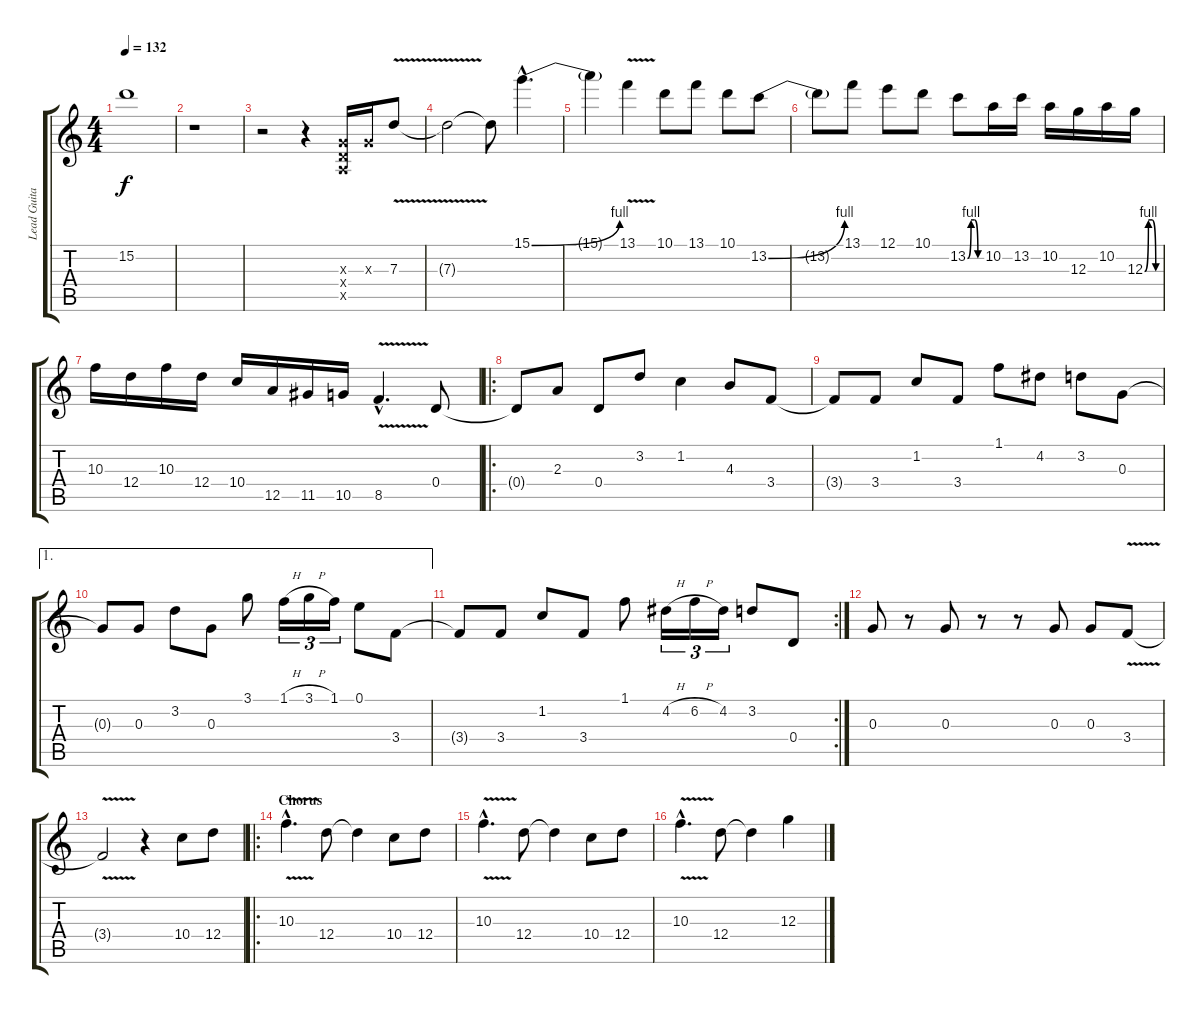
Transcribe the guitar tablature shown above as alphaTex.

\track ("Lead Guitar" "Lead Guita") {instrument distortionguitar}
\staff {score tabs}
\tuning (E4 B3 G3 D3 A2 E2) {hide}
\ts (4 4)
\tempo 132
\clef g2
\ks c
15.2{t}.1{dy f} |
r.1 |
r.2{volume 10} r.4 (0.3{x} 0.4{x} 0.5{x}).16 0.3{x}.16 7.3{v}.8 |
7.3{t}.2 7.3{t}.8 15.1{be (bend 0 0 60 4) hac}.4{d} |
15.1{t}.4 13.1{v}.4 10.1.8 13.1.8 10.1.8 13.2{be (bend 0 0 60 4)}.8 |
13.2{t}.8 13.1.8 12.1.8 10.1.8 13.2{be (custom 0 0 15 4 30 4 45 0 60 0)}.8 10.2.16 13.2.16 10.2.16 12.3.16 10.2.16 12.3{be (custom 0 0 15 4 30 4 45 0 60 0)}.16 |
10.3.16 12.4.16 10.3.16 12.4.16 10.4.16 12.5.16 11.5.16 10.5.16 8.5{v hac}.4{d} 0.4.8{volume 13} |
\ro
0.4{t}.8 2.3.8 0.4.8 3.2.8 1.2.4 4.3.8 3.4.8 |
3.4{t}.8 3.4.8 1.2.8 3.4.8 1.1.8 4.2.8 3.2.8 0.3.8 |
\ae 1
0.3{t}.8 0.3.8 3.2.8 0.3.8 3.1.8 1.1{h}.16{tu (3 2)} 3.1{h}.16{tu (3 2)} 1.1.16{tu (3 2)} 0.1.8 3.4.8 |
\rc 2
3.4{t}.8 3.4.8 1.2.8 3.4.8 1.1.8 4.2{h}.16{tu (3 2)} 6.2{h}.16{tu (3 2)} 4.2.16{tu (3 2)} 3.2.8 0.4.8 |
0.3.8 r.8 0.3.8 r.8 r.8 0.3.8 0.3.8 3.4{v}.8 |
3.4{t}.2 r.4 10.4.8 12.4.8 |
\ro
\section ("" "Chorus")
10.3{v hac}.4{d} 12.4.8 12.4{t}.4 10.4.8 12.4.8 |
10.3{v hac}.4{d} 12.4.8 12.4{t}.4 10.4.8 12.4.8 |
10.3{v hac}.4{d} 12.4.8 12.4{t}.4 12.3.4
